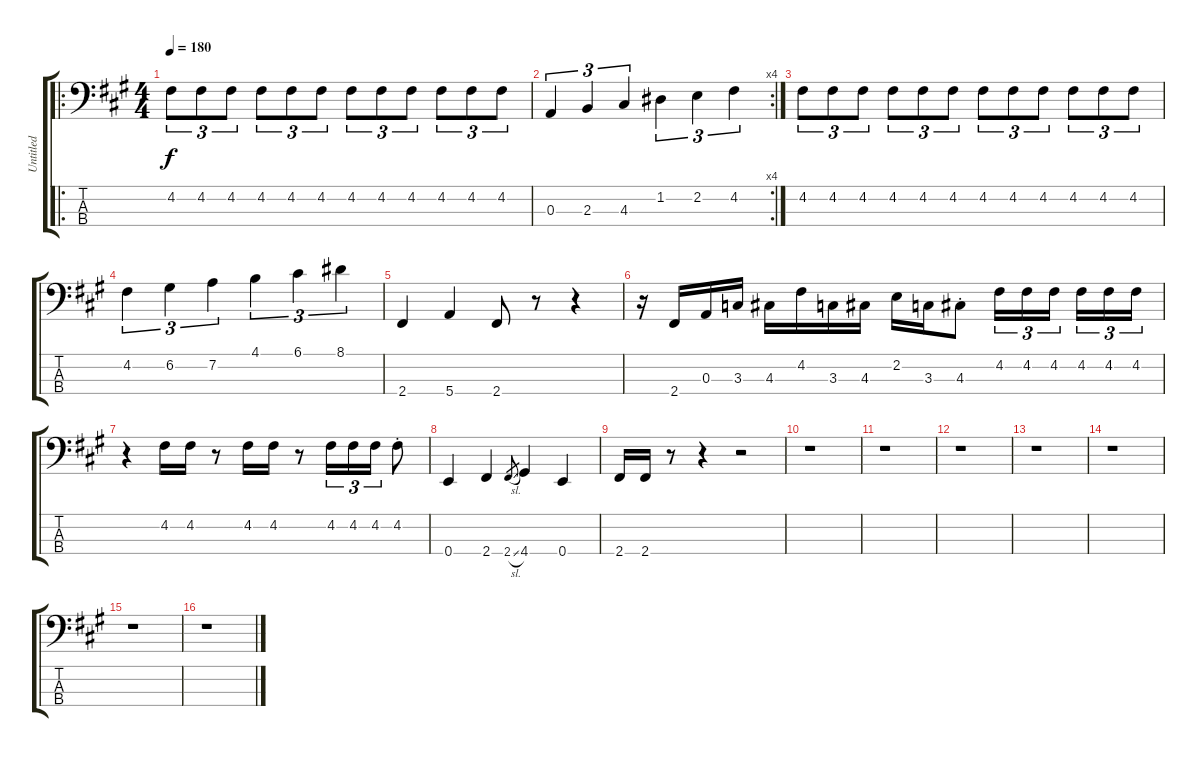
\track ("Untitled" "Untitled") {instrument electricbasspick}
\staff {score tabs}
\tuning (G2 D2 A1 E1) {hide}
\ro
\ts (4 4)
\tempo 180
\clef f4
\ks a
4.2.8{tu (3 2) dy f} 4.2.8{tu (3 2)} 4.2.8{tu (3 2)} 4.2.8{tu (3 2)} 4.2.8{tu (3 2)} 4.2.8{tu (3 2)} 4.2.8{tu (3 2)} 4.2.8{tu (3 2)} 4.2.8{tu (3 2)} 4.2.8{tu (3 2)} 4.2.8{tu (3 2)} 4.2.8{tu (3 2)} |
\rc 4
0.3.4{tu (3 2)} 2.3.4{tu (3 2)} 4.3.4{tu (3 2)} 1.2.4{tu (3 2)} 2.2.4{tu (3 2)} 4.2.4{tu (3 2)} |
4.2.8{tu (3 2)} 4.2.8{tu (3 2)} 4.2.8{tu (3 2)} 4.2.8{tu (3 2)} 4.2.8{tu (3 2)} 4.2.8{tu (3 2)} 4.2.8{tu (3 2)} 4.2.8{tu (3 2)} 4.2.8{tu (3 2)} 4.2.8{tu (3 2)} 4.2.8{tu (3 2)} 4.2.8{tu (3 2)} |
4.2.4{tu (3 2)} 6.2.4{tu (3 2)} 7.2.4{tu (3 2)} 4.1.4{tu (3 2)} 6.1.4{tu (3 2)} 8.1.4{tu (3 2)} |
2.4.4 5.4.4 2.4.8 r.8 r.4 |
r.16 2.4.16 0.3.16 3.3.16 4.3.16 4.2.16 3.3.16 4.3.16 2.2.16 3.3.16 4.3{st}.8 4.2.16{tu (3 2)} 4.2.16{tu (3 2)} 4.2.16{tu (3 2)} 4.2.16{tu (3 2)} 4.2.16{tu (3 2)} 4.2.16{tu (3 2)} |
r.4 4.2.16 4.2.16 r.8 4.2.16 4.2.16 r.8 4.2.16{tu (3 2)} 4.2.16{tu (3 2)} 4.2.16{tu (3 2)} 4.2{st}.8 |
0.4.4 2.4.4 2.4{sl}.8{gr} 4.4.4 0.4.4 |
2.4.16 2.4.16 r.8 r.4 r.2 |
r.1 |
r.1 |
r.1 |
r.1 |
r.1 |
r.1 |
r.1
